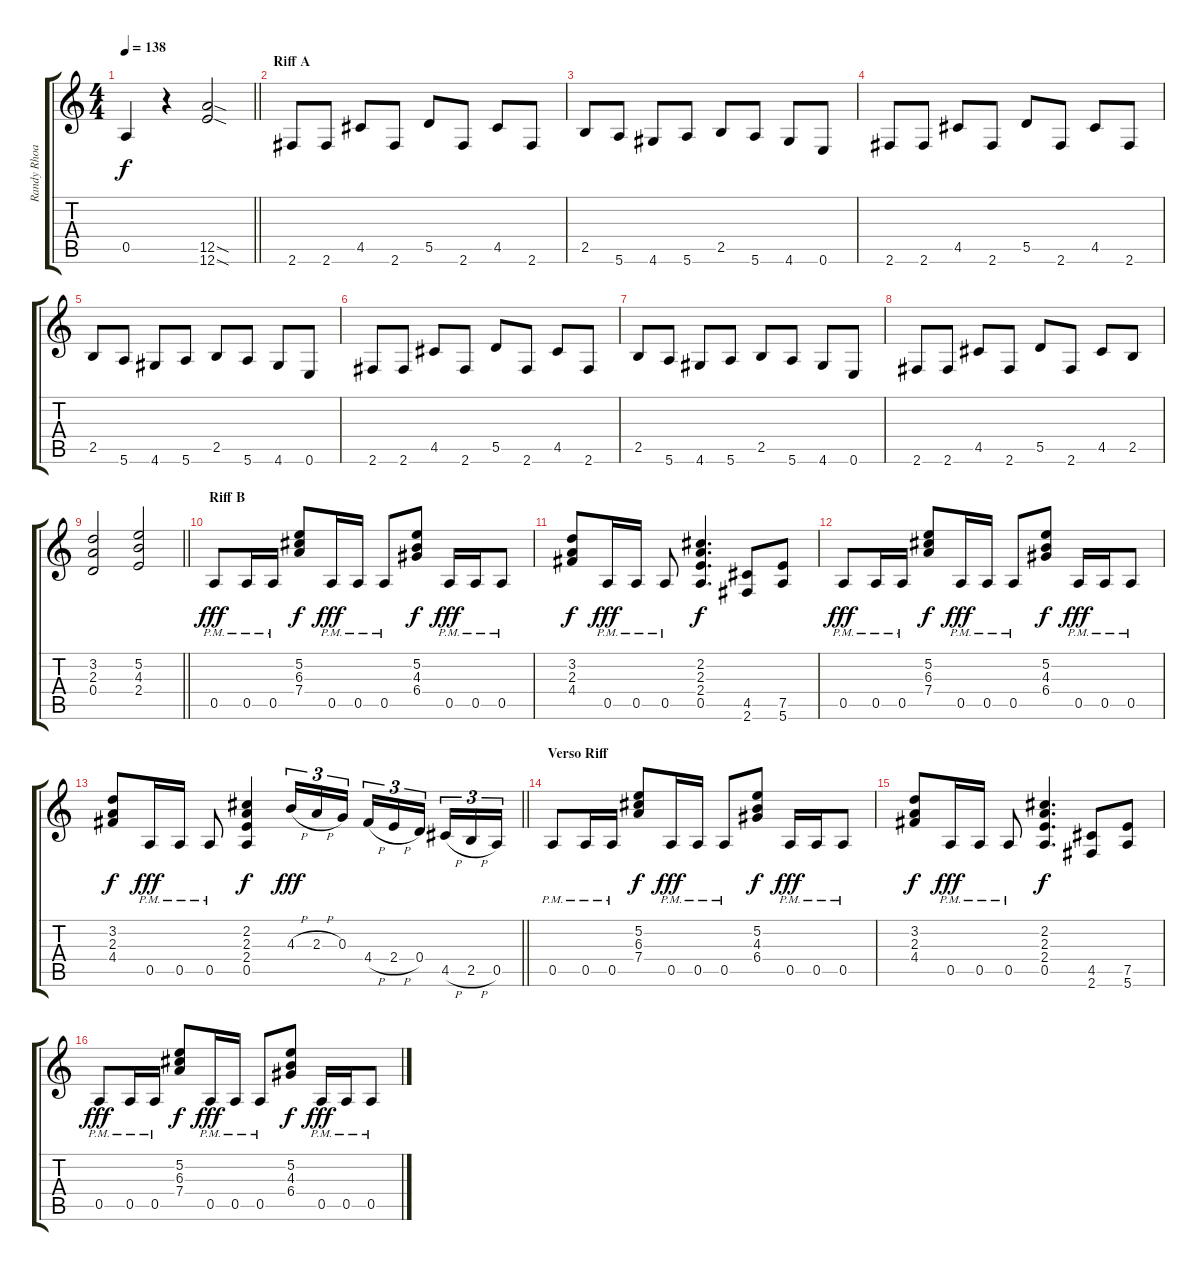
\track ("Randy Rhoads" "Randy Rhoa") {instrument distortionguitar}
\staff {score tabs}
\tuning (E4 B3 G3 D3 A2 E2) {hide}
\ts (4 4)
\tempo 138
\clef g2
\barLineRight lightlight
\ks c
0.5{t}.4{dy f} r.4 (12.5{sod} 12.6{sod}).2 |
\section ("" "Riff A")
2.6.8 2.6.8 4.5.8 2.6.8 5.5.8 2.6.8 4.5.8 2.6.8 |
2.5.8 5.6.8 4.6.8 5.6.8 2.5.8 5.6.8 4.6.8 0.6.8 |
2.6.8 2.6.8 4.5.8 2.6.8 5.5.8 2.6.8 4.5.8 2.6.8 |
2.5.8 5.6.8 4.6.8 5.6.8 2.5.8 5.6.8 4.6.8 0.6.8 |
2.6.8 2.6.8 4.5.8 2.6.8 5.5.8 2.6.8 4.5.8 2.6.8 |
2.5.8 5.6.8 4.6.8 5.6.8 2.5.8 5.6.8 4.6.8 0.6.8 |
2.6.8 2.6.8 4.5.8 2.6.8 5.5.8 2.6.8 4.5.8 2.5.8 |
\barLineRight lightlight
(3.2 2.3 0.4).2 (5.2 4.3 2.4).2 |
\section ("" "Riff B")
0.5{pm}.8{dy fff} 0.5{pm}.16 0.5{pm}.16 (5.2 6.3 7.4).8{dy f} 0.5{pm}.16{dy fff} 0.5{pm}.16 0.5{pm}.8 (5.2 4.3 6.4).8{dy f} 0.5{pm}.16{dy fff} 0.5{pm}.16 0.5{pm}.8 |
(3.2 2.3 4.4).8{dy f} 0.5{pm}.16{dy fff} 0.5{pm}.16 0.5{pm}.8 (2.2 2.3 2.4 0.5).4{d dy f} (4.5 2.6).8 (7.5 5.6).8 |
0.5{pm}.8{dy fff} 0.5{pm}.16 0.5{pm}.16 (5.2 6.3 7.4).8{dy f} 0.5{pm}.16{dy fff} 0.5{pm}.16 0.5{pm}.8 (5.2 4.3 6.4).8{dy f} 0.5{pm}.16{dy fff} 0.5{pm}.16 0.5{pm}.8 |
\barLineRight lightlight
(3.2 2.3 4.4).8{dy f} 0.5{pm}.16{dy fff} 0.5{pm}.16 0.5{pm}.8 (2.2 2.3 2.4 0.5).4{dy f} 4.3{h}.16{tu (3 2) dy fff} 2.3{h}.16{tu (3 2)} 0.3.16{tu (3 2)} 4.4{h}.16{tu (3 2)} 2.4{h}.16{tu (3 2)} 0.4.16{tu (3 2) beam splitsecondary} 4.5{h}.16{tu (3 2)} 2.5{h}.16{tu (3 2)} 0.5.16{tu (3 2)} |
\section ("" "Verso Riff")
0.5{pm}.8 0.5{pm}.16 0.5{pm}.16 (5.2 6.3 7.4).8{dy f} 0.5{pm}.16{dy fff} 0.5{pm}.16 0.5{pm}.8 (5.2 4.3 6.4).8{dy f} 0.5{pm}.16{dy fff} 0.5{pm}.16 0.5{pm}.8 |
(3.2 2.3 4.4).8{dy f} 0.5{pm}.16{dy fff} 0.5{pm}.16 0.5{pm}.8 (2.2 2.3 2.4 0.5).4{d dy f} (4.5 2.6).8 (7.5 5.6).8 |
0.5{pm}.8{dy fff} 0.5{pm}.16 0.5{pm}.16 (5.2 6.3 7.4).8{dy f} 0.5{pm}.16{dy fff} 0.5{pm}.16 0.5{pm}.8 (5.2 4.3 6.4).8{dy f} 0.5{pm}.16{dy fff} 0.5{pm}.16 0.5{pm}.8
